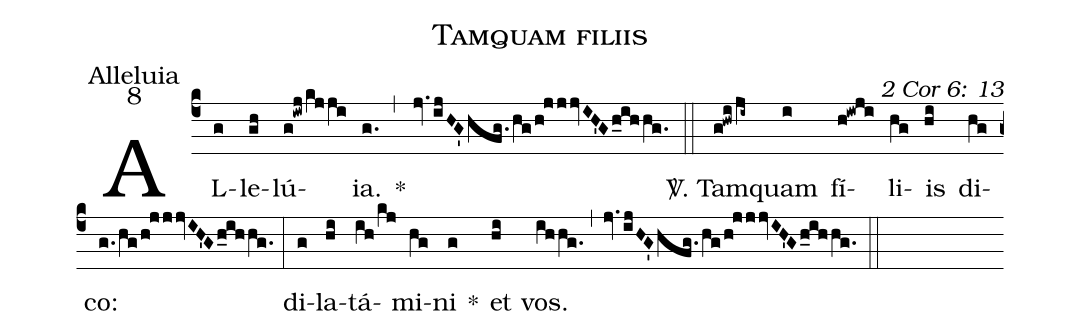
name: Tamquam filiis;
office-part: Alleluia;
mode: 8;
commentary: 2 Cor 6: 13;
%%
(c4) AL(g)le(gh)lú(g!iwj/kjji)ia.(g.) *(,) (jv.ijHG'hfg./hg/h!jjjvIH'Gh_ihhg.) (::)
<sp>V/</sp>. Tam(g!hwi/ji~)quam(i) fí(h!iwji)li(hg)is(hi) di(hg)co:(g./hg/h!jjjvIH'Gh_ihhg.) (:)
di(g)la(hi)tá(ih/kj)mi(hg)ni(g) *() et(hi) vos.(ihhg.) (,) (jv.ijHG'hfg./hg/h!jjjvIH'Gh_ihhg.) (::)
